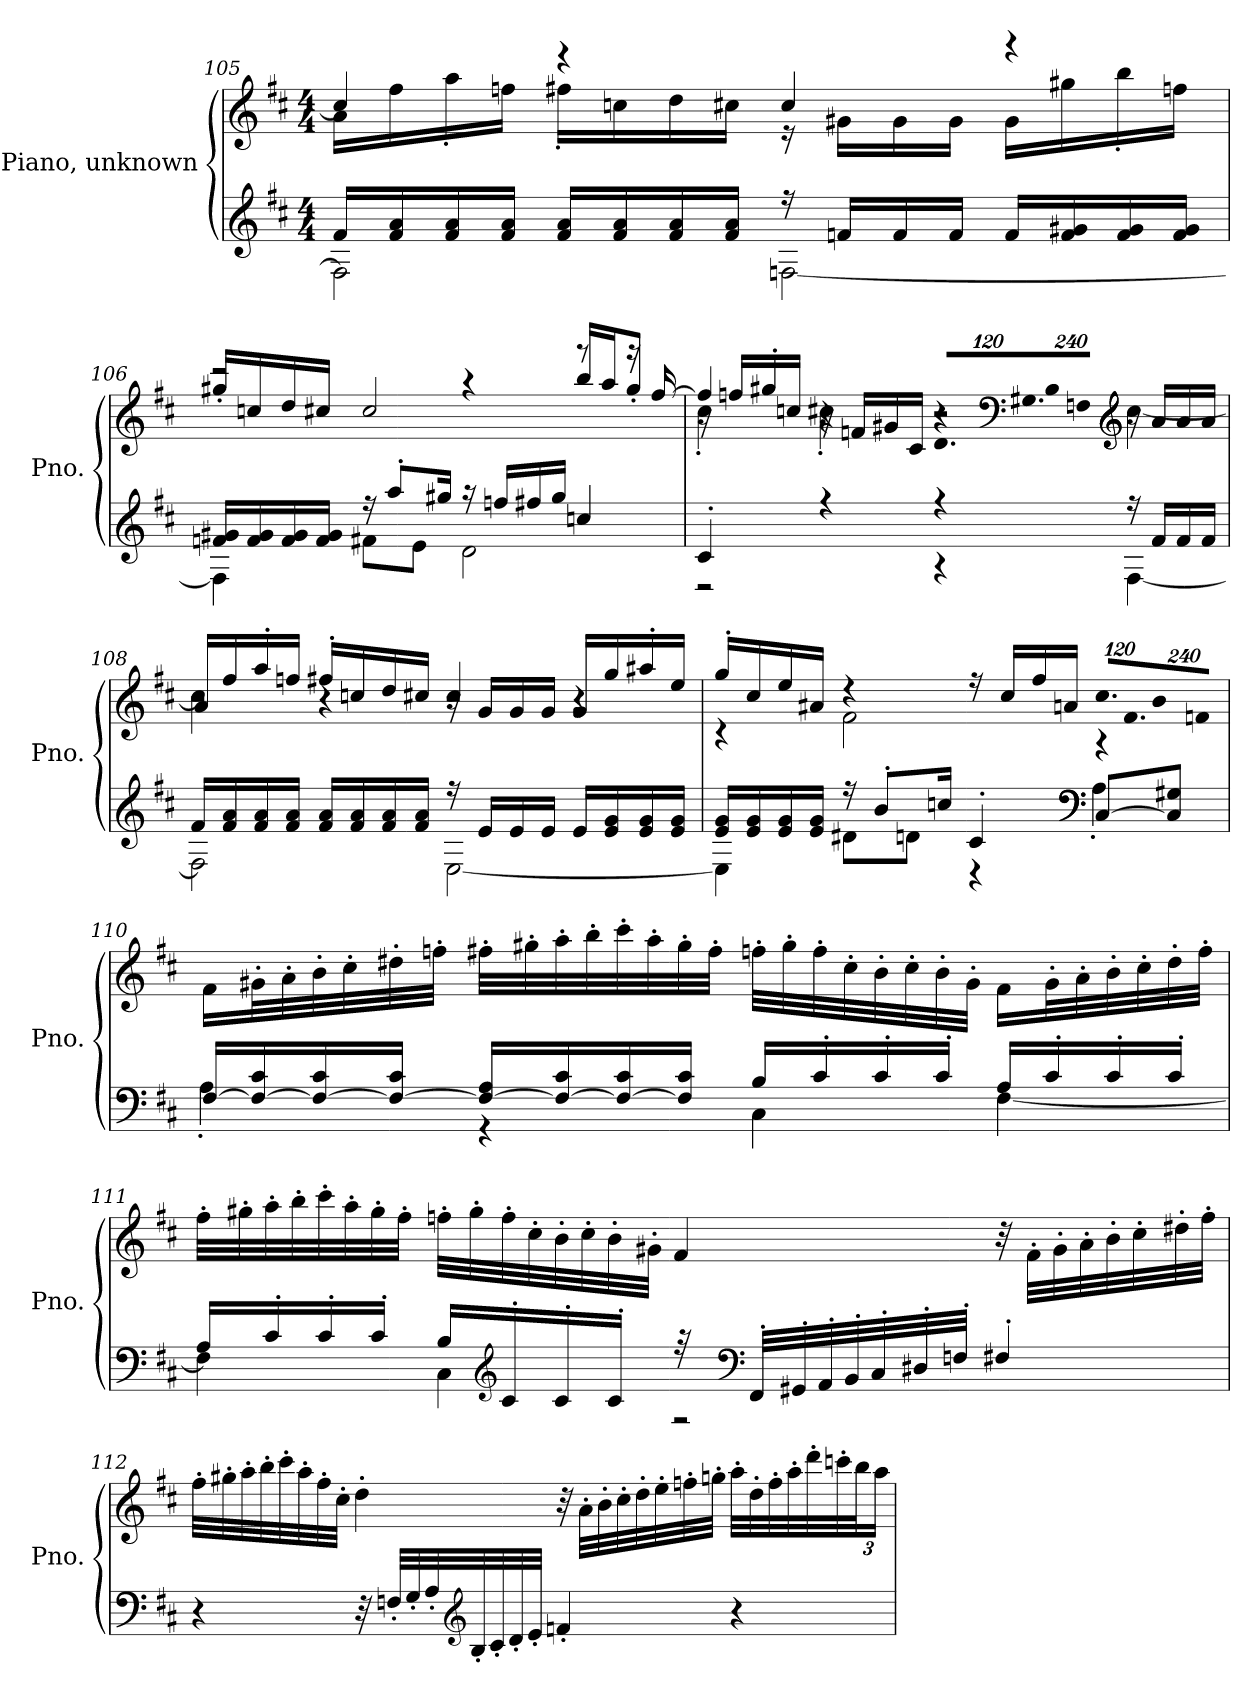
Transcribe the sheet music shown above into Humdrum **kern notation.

**kern	**kern
*part1	*part1
*staff2	*staff1
*I"Piano, unknown	*
*I'Pno.	*
!!LO:LB:g=z
*clefG2	*clefG2
*k[f#c#]	*k[f#c#]
*M4/4	*M4/4
=105	=105
*^	*^
16f#/LL	2F#\]	4cc#/]	16a\LL
16f#/ 16a/	.	.	16ff#\
16f#/ 16a/	.	.	16aa'\
16f#/ 16a/JJ	.	.	16ffn\JJ
16f#/ 16a/LL	.	4r	16ff#X'\LL
16f#/ 16a/	.	.	16ccn\
16f#/ 16a/	.	.	16dd\
16f#/ 16a/JJ	.	.	16cc#X\JJ
16r	[2Fn\	4cc#/	16r
16fn/LL	.	.	16g#X\LL
16f/	.	.	16g#\
16f/JJ	.	.	16g#\JJ
16f/LL	.	4r	16g#\LL
16f/ 16g#X/	.	.	16gg#X\
16f/ 16g#/	.	.	16bb'\
16f/ 16g#/JJ	.	.	16ffn\JJ
!!LO:LB:g=z	!!
=106	=106	=106	=106
16fn/ 16g#X/LL	4F\]	2r	16gg#X'/LL
16f/ 16g#/	.	.	16ccn/
16f/ 16g#/	.	.	16dd/
16f/ 16g#/JJ	.	.	16cc#X/JJ
16r	8f#X\L	.	2cc#/
8aa'/L	.	.	.
.	8e\J	.	.
16gg#X/Jk	.	.	.
16r	2d\	4r	.
16ffn/LL	.	.	.
16ff#X/	.	.	.
16gg#/JJ	.	.	.
4ccn/	.	8r	16bb/LL
.	.	.	16aa/J
.	.	16r	8gg#'/J
.	.	[16ff#/	.
!!LO:PB:g=z
=107	=107	=107	=107
*	*	*	*^
4c#'/	2r	4ff#/]	4cc#'\	16r
.	.	.	.	16ffn/LL
.	.	.	.	16gg#X'/
.	.	.	.	16ccn/JJ
4r	.	4r	4cc#X'\	16r
.	.	.	.	16fn/LL
.	.	.	.	16g#X/
.	.	.	.	16c#/JJ
*	*	*	*	*Xbrackettup
!	!	!	!	!LO:N:vis=32.
4r	4r	2r	4r	1920%103d/LLL
*	*	*clefF4	*	*
!	!	!	!	!LO:N:vis=32.
.	.	.	.	1920%103G#X/J
!	!	!	!	!LO:N:vis=16
.	.	.	.	1920%137B/
!	!	!	!	!LO:N:vis=16
.	.	.	.	1920%137Fn/JJ
*	*	*clefG2	*	*
16r	[4F#\	.	[4cc#\	16r
16f#/LL	.	.	.	16a/LL
16f#/	.	.	.	16a/
16f#/JJ	.	.	.	16a/JJ
!!LO:LB:g=z	!!	!!
=108	=108	=108	=108	=108
16f#/LL	2F#\]	2r	4cc#\]	16a/LL
16f#/ 16a/	.	.	.	16ff#/
16f#/ 16a/	.	.	.	16aa'/
16f#/ 16a/JJ	.	.	.	16ffn/JJ
16f#/ 16a/LL	.	.	4r	16ff#X'/LL
16f#/ 16a/	.	.	.	16ccn/
16f#/ 16a/	.	.	.	16dd/
16f#/ 16a/JJ	.	.	.	16cc#X/JJ
16r	[2E\	4cc#/	2r	16r
16e/LL	.	.	.	16g/LL
16e/	.	.	.	16g/
16e/JJ	.	.	.	16g/JJ
16e/LL	.	4r	.	16g/LL
16e/ 16g/	.	.	.	16gg/
16e/ 16g/	.	.	.	16aa#X'/
16e/ 16g/JJ	.	.	.	16ee/JJ
*	*	*	*v	*v
=109	=109	=109	=109
16e/ 16g/LL	4E\]	16gg'/LL	4r
16e/ 16g/	.	16cc#/	.
16e/ 16g/	.	16ee/	.
16e/ 16g/JJ	.	16a#X/JJ	.
16r	8d#X\L	4r	2f#\
8b'/L	.	.	.
.	8dn\J	.	.
16ccn/Jk	.	.	.
4c#'/	4r	16r	.
.	.	16cc#/LL	.
.	.	16ff#/	.
.	.	16an/JJ	.
*clefF4	*	*	*
!	!	!LO:N:vis=32.	!
[8C#/L	4A'\	1920%103cc#/LLL	4r
!	!	!LO:N:vis=32.	!
.	.	1920%103f#/J	.
!	!	!LO:N:vis=16	!
.	.	1920%137b/	.
8C#/] 8G#X/J	.	.	.
!	!	!LO:N:vis=16	!
.	.	1920%137fn/JJ	.
*	*	*v	*v
!!LO:LB:g=z
=110	=110	=110
[16F#/LL	4A'\	16f#\LL
16F#/_ 16c#/	.	32g#X'\L
.	.	32a'\
16F#/_ 16c#/	.	32b'\
.	.	32cc#'\
16F#/_ 16c#/JJ	.	32dd#X'\
.	.	32ffn'\JJJ
16F#/_ 16A/LL	4r	32ff#X'\LLL
.	.	32gg#X'\
16F#/_ 16c#/	.	32aa'\
.	.	32bb'\
16F#/_ 16c#/	.	32ccc#'\
.	.	32aa'\
16F#/] 16c#/JJ	.	32gg#'\
.	.	32ff#'\JJJ
16B/LL	4C#\	32ffn'\LLL
.	.	32gg#'\
16c#'/	.	32ff'\
.	.	32cc#'\
16c#'/	.	32b'\
.	.	32cc#'\
16c#'/JJ	.	32b'\
.	.	32g#'\JJJ
16A/LL	[4F#\	16f#\LL
16c#'/	.	32g#'\L
.	.	32a'\
16c#'/	.	32b'\
.	.	32cc#'\
16c#'/JJ	.	32dd#'\
.	.	32ff'\JJJ
!!LO:LB:g=z
=111	=111	=111
16A/LL	4F#\]	32ff#'\LLL
.	.	32gg#X'\
16c#'/	.	32aa'\
.	.	32bb'\
16c#'/	.	32ccc#'\
.	.	32aa'\
16c#'/JJ	.	32gg#'\
.	.	32ff#'\JJJ
16B/LL	4C#\	32ffn'\LLL
.	.	32gg#'\
*clefG2	*	*
16c#'/	.	32ff'\
.	.	32cc#'\
16c#'/	.	32b'\
.	.	32cc#'\
16c#'/JJ	.	32b'\
.	.	32g#X'\JJJ
32r	2r	4f#/
*clefF4	*	*
32FF#'/LLL	.	.
32GG#X'/	.	.
32AA'/	.	.
32BB'/	.	.
32C#'/	.	.
32D#X'/	.	.
32Fn'/JJJ	.	.
4F#X'/	.	32r
.	.	32f#'\LLL
.	.	32g#'\
.	.	32a'\
.	.	32b'\
.	.	32cc#'\
.	.	32dd#X'\
.	.	32ff'\JJJ
*v	*v	*
!!LO:LB:g=z
=112	=112
4r	32ff#'\LLL
.	32gg#X'\
.	32aa'\
.	32bb'\
.	32ccc#'\
.	32aa'\
.	32ff#'\
.	32cc#'\JJJ
32r	4dd'\
32Fn'/LLL	.
32G'/	.
32A'/	.
*clefG2	*
32B'/	.
32c#'/	.
32d'/	.
32e'/JJJ	.
4fn'/	32r
.	32a'\LLL
.	32b'\
.	32cc#'\
.	32dd'\
.	32ee'\
.	32ffn'\
.	32ggn'\JJJ
4r	32aa'\LLL
.	32dd'\
.	32ff'\
.	32aa'\
.	32ddd'\
.	32cccn'\
.	48bb\J
.	24aa\JJ
=	=
*-	*-
